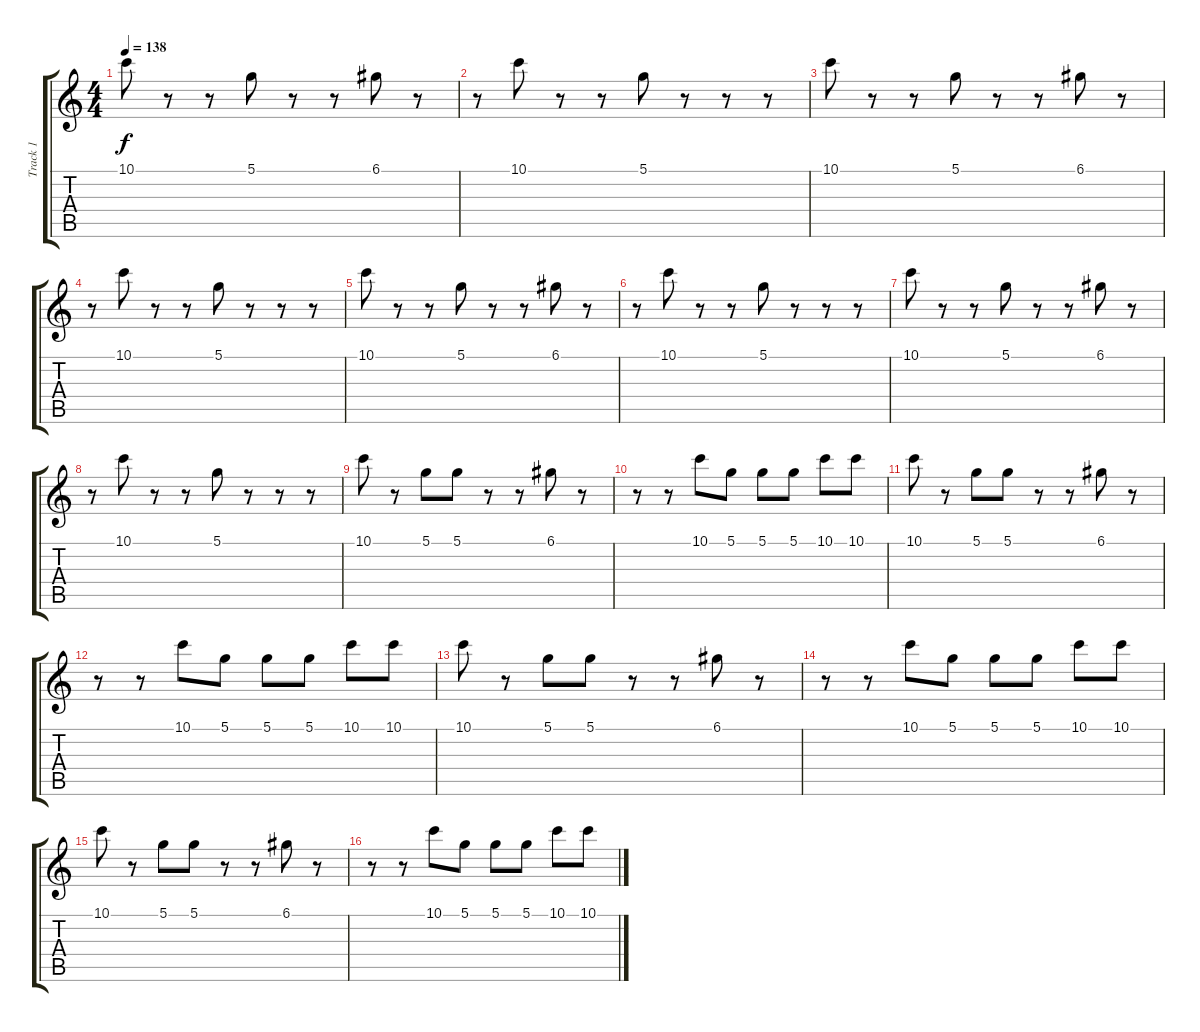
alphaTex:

\track ("Track 1" "Track 1") {instrument electricguitarclean}
\staff {score tabs}
\tuning (D4 A3 F3 C3 G2 C2) {hide}
\ts (4 4)
\tempo 138
\clef g2
\ks c
10.1.8{dy f} r.8 r.8 5.1.8 r.8 r.8 6.1.8 r.8 |
r.8 10.1.8 r.8 r.8 5.1.8 r.8 r.8 r.8 |
10.1.8 r.8 r.8 5.1.8 r.8 r.8 6.1.8 r.8 |
r.8 10.1.8 r.8 r.8 5.1.8 r.8 r.8 r.8 |
10.1.8 r.8 r.8 5.1.8 r.8 r.8 6.1.8 r.8 |
r.8 10.1.8 r.8 r.8 5.1.8 r.8 r.8 r.8 |
10.1.8 r.8 r.8 5.1.8 r.8 r.8 6.1.8 r.8 |
r.8 10.1.8 r.8 r.8 5.1.8 r.8 r.8 r.8 |
10.1.8 r.8 5.1.8 5.1.8 r.8 r.8 6.1.8 r.8 |
r.8 r.8 10.1.8 5.1.8 5.1.8 5.1.8 10.1.8 10.1.8 |
10.1.8 r.8 5.1.8 5.1.8 r.8 r.8 6.1.8 r.8 |
r.8 r.8 10.1.8 5.1.8 5.1.8 5.1.8 10.1.8 10.1.8 |
10.1.8 r.8 5.1.8 5.1.8 r.8 r.8 6.1.8 r.8 |
r.8 r.8 10.1.8 5.1.8 5.1.8 5.1.8 10.1.8 10.1.8 |
10.1.8 r.8 5.1.8 5.1.8 r.8 r.8 6.1.8 r.8 |
r.8 r.8 10.1.8 5.1.8 5.1.8 5.1.8 10.1.8 10.1.8
